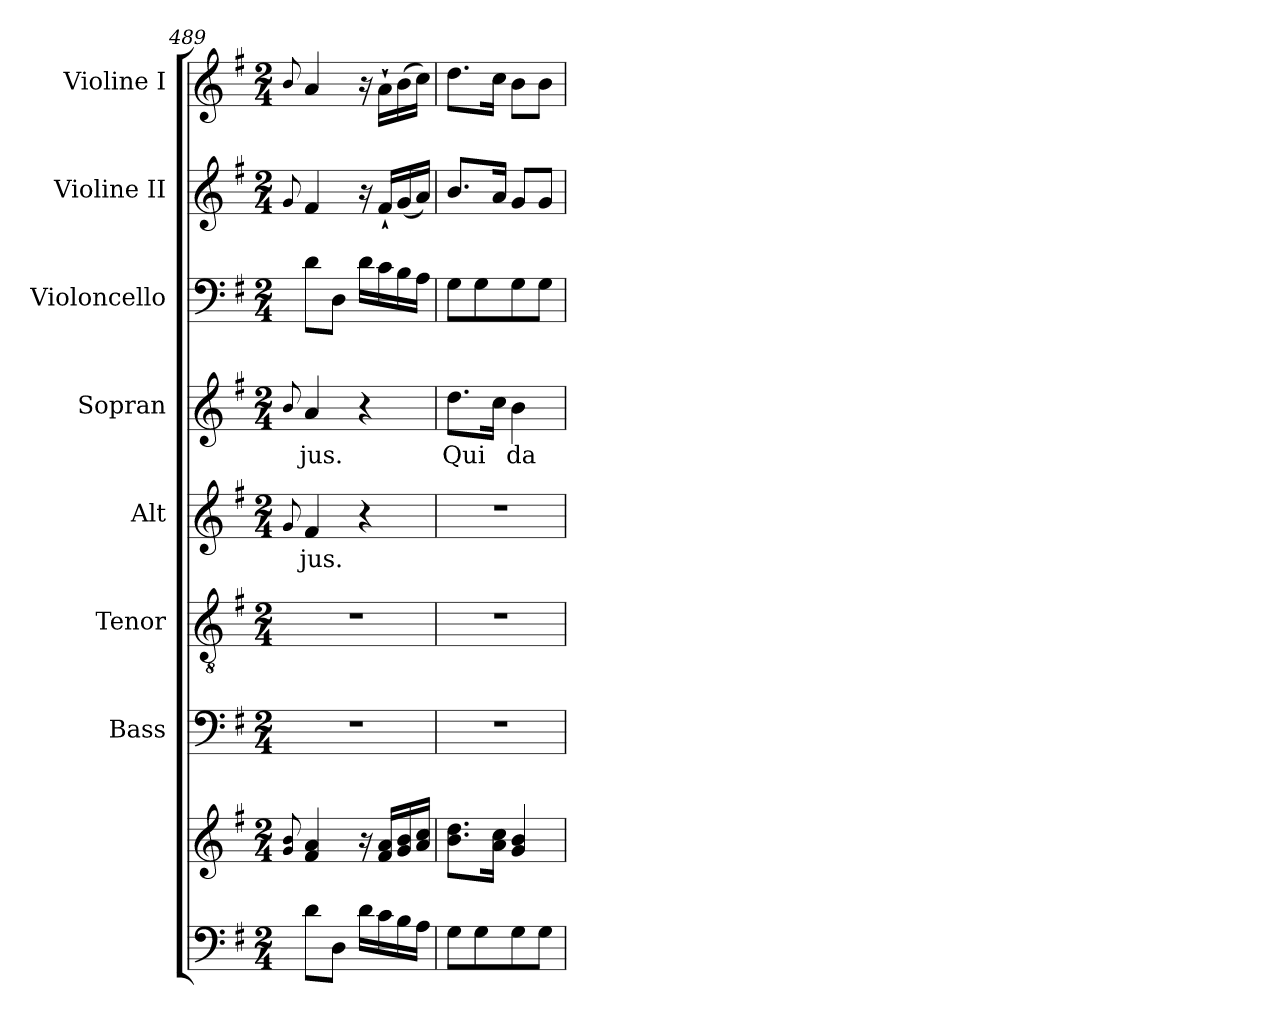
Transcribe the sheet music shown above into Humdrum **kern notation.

**kern	**kern	**kern	**kern	**kern	**text	**kern	**text	**kern	**kern	**kern
*part8	*part8	*part7	*part6	*part5	*part5	*part4	*part4	*part3	*part2	*part1
*staff9	*staff8	*staff7	*staff6	*staff5	*staff5	*staff4	*staff4	*staff3	*staff2	*staff1
*	*	*I"Bass	*I"Tenor	*I"Alt	*	*I"Sopran	*	*I"Violoncello	*I"Violine II	*I"Violine I
*	*	*I'B.	*I'T.	*I'A.	*	*I'S.	*	*I'Vc.	*I'Vl. II	*I'Vl. I
*clefF4	*clefG2	*clefF4	*clefGv2	*clefG2	*	*clefG2	*	*clefF4	*clefG2	*clefG2
*	*	*	*	*	*	*	*	*ITrd7c12	*	*
*k[f#]	*k[f#]	*k[f#]	*k[f#]	*k[f#]	*	*k[f#]	*	*k[f#]	*k[f#]	*k[f#]
*G:	*G:	*G:	*G:	*G:	*	*G:	*	*G:	*G:	*G:
*M2/4	*M2/4	*M2/4	*M2/4	*M2/4	*	*M2/4	*	*M2/4	*M2/4	*M2/4
=489	=489	=489	=489	=489	=489	=489	=489	=489	=489	=489
.	8qqg/ 8qqb/	.	.	8qqg/	.	8qqb/	.	.	8qqg/	8qqb/
!	!	!	!	!	!LO:LY:b	!	!LO:LY:b	!	!	!
8d\L	4f#/ 4a/	2r	2r	4f#/	-jus.	4a/	-jus.	8D\L	4f#/	4a/
8D\J	.	.	.	.	.	.	.	8DD\J	.	.
16d\LL	16r	.	.	4r	.	4r	.	16D\LL	16r	16r
16c\	16f#/ 16a/LL	.	.	.	.	.	.	16C\	16f#`</LL	16a`>\LL
16B\	16g/ 16b/	.	.	.	.	.	.	16BB\	(<16g/	(>16b\
16A\JJ	16a/ 16cc/JJ	.	.	.	.	.	.	16AA\JJ	16a/JJ)	16cc\JJ)
=490	=490	=490	=490	=490	=490	=490	=490	=490	=490	=490
!	!	!	!	!	!	!	!LO:LY:b	!	!	!
8G\L	8.b\ 8.dd\L	2r	2r	2r	.	8.dd\L	Qui	8GG\L	8.b/L	8.dd\L
8G\	.	.	.	.	.	.	.	8GG\	.	.
.	16a\ 16cc\Jk	.	.	.	.	16cc\Jk	.	.	16a/Jk	16cc\Jk
!	!	!	!	!	!	!	!LO:LY:b	!	!	!
8G\	4g/ 4b/	.	.	.	.	4b\	da	8GG\	8g/L	8b\L
8G\J	.	.	.	.	.	.	.	8GG\J	8g/J	8b\J
=	=	=	=	=	=	=	=	=	=	=
*-	*-	*-	*-	*-	*-	*-	*-	*-	*-	*-
